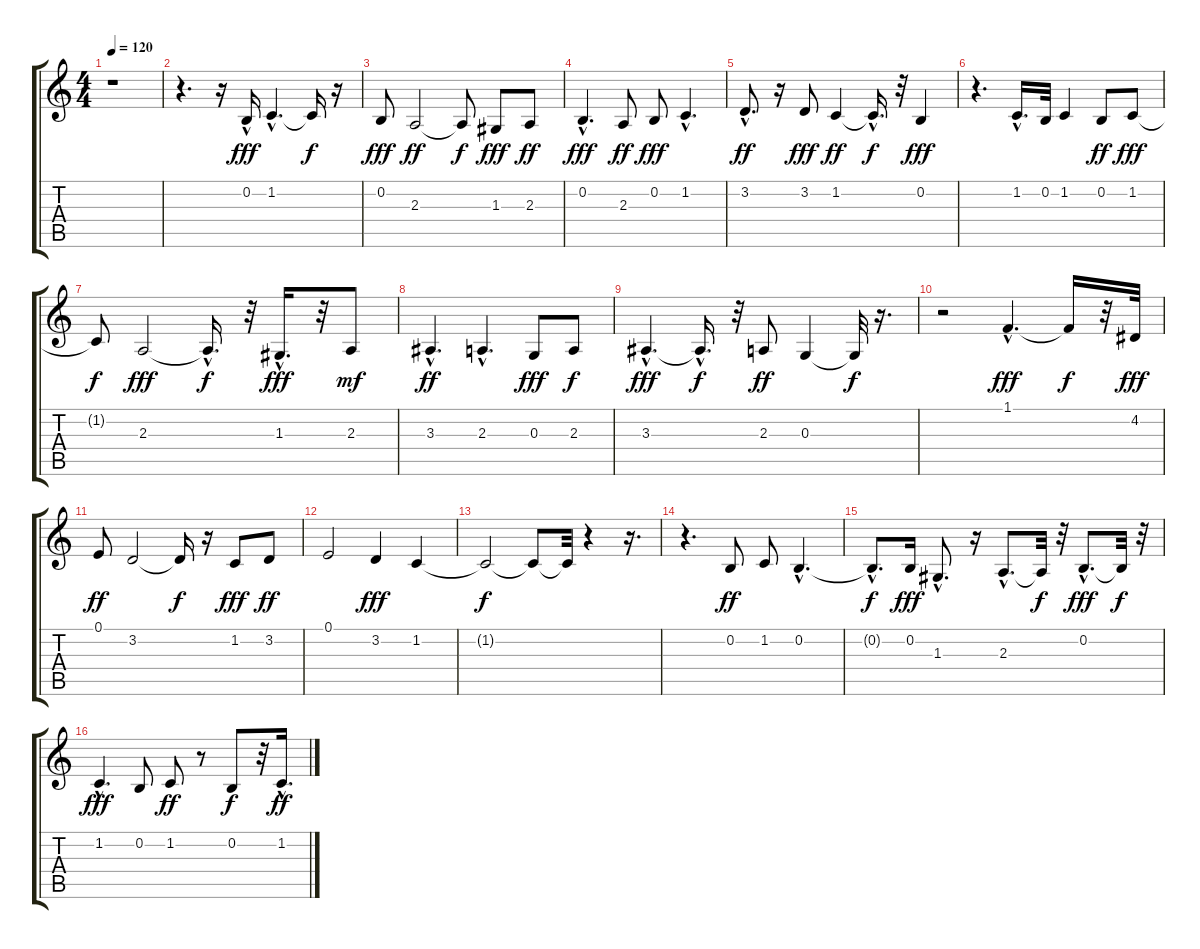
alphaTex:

\track "" {instrument altosax}
\staff {score tabs}
\tuning (E4 B3 G3 D3 A2 E2) {hide}
\ts (4 4)
\tempo 120
\clef g2
\ks c
r.1{dy fff} |
r.4{d} r.16 0.2{hac}.16 1.2{hac}.4{d} 1.2{t}.16{dy f} r.16 |
0.2.8{dy fff} 2.3.2{dy ff} 2.3{t}.8{dy f} 1.3.8{dy fff} 2.3.8{dy ff} |
0.2{hac}.4{d dy fff} 2.3.8{dy ff} 0.2.8{dy fff} 1.2{hac}.4{d} |
3.2{hac}.8{d dy ff} r.16 3.2.8{dy fff} 1.2.4{dy ff} 1.2{hac t}.16{d dy f} r.32 0.2.4{dy fff} |
r.4{d} 1.2{hac}.16{d} 0.2.32 1.2.4 0.2.8{dy ff} 1.2.8{dy fff} |
1.2{t}.8{dy f} 2.3.2{dy fff} 2.3{hac t}.16{d dy f} r.32 1.3{hac}.16{d dy fff} r.32 2.3.8{dy mf} |
3.3{hac}.4{d dy ff} 2.3{hac}.4{d} 0.3.8{dy fff} 2.3.8{dy f} |
3.3{hac}.4{d dy fff} 3.3{hac t}.16{d dy f} r.32 2.3.8{dy ff} 0.3.4 0.3{t}.32{dy f} r.16{d} |
r.2 1.1{hac}.4{d dy fff} 1.1{t}.16{dy f} r.32 4.2.32{dy fff} |
0.1.8{dy ff} 3.2.2 3.2{t}.16{dy f} r.16 1.2.8{dy fff} 3.2.8{dy ff} |
0.1.2 3.2.4{dy fff} 1.2.4 |
1.2{t}.2{dy f} 1.2{t}.8 1.2{t}.32 r.4 r.16{d} |
r.4{d} 0.2.8{dy ff} 1.2.8 0.2{hac}.4{d} |
0.2{hac t}.8{d dy f} 0.2.16{dy fff} 1.3{hac}.8{d} r.16 2.3{hac}.8{d} 2.3{t}.32{dy f} r.32 0.2{hac}.8{d dy fff} 0.2{t}.32{dy f} r.32 |
1.2{hac}.4{d dy fff} 0.2.8 1.2.8{dy ff} r.8 0.2.8{dy f} r.32 1.2{hac}.16{d dy ff}
